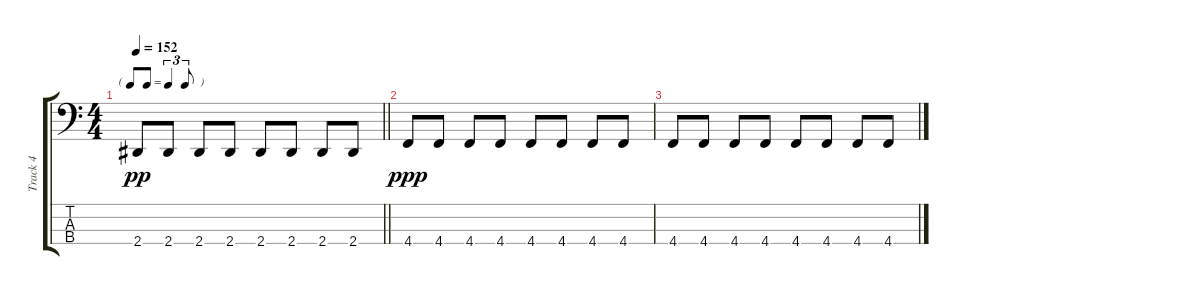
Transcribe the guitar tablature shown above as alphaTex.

\track ("Track 4" "Track 4") {instrument electricbasspick}
\staff {score tabs}
\tuning (Gb2 Db2 Ab1 Db1) {hide}
\ts (4 4)
\tf triplet8th
\tempo 152
\clef f4
\barLineRight lightlight
\ks c
2.4.8{dy pp} 2.4.8 2.4.8 2.4.8 2.4.8 2.4.8 2.4.8 2.4.8 |
4.4.8{dy ppp} 4.4.8 4.4.8 4.4.8 4.4.8 4.4.8 4.4.8 4.4.8 |
4.4.8 4.4.8 4.4.8 4.4.8 4.4.8 4.4.8 4.4.8 4.4.8
